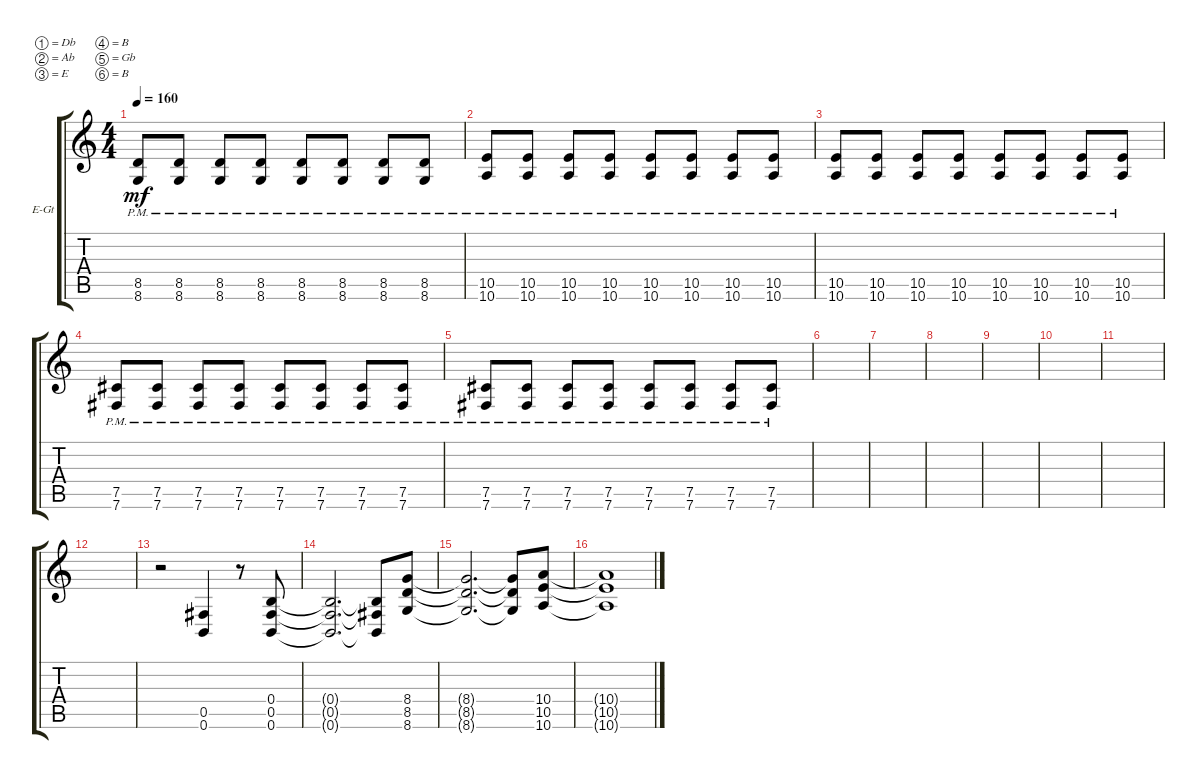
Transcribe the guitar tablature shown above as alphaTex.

\defaultSystemsLayout 4
\bracketExtendMode groupsimilarinstruments
\firstSystemTrackNameOrientation horizontal
\otherSystemsTrackNameOrientation horizontal
\track ("Electric Guitar" "E-Gt") {instrument distortionguitar}
\staff {score tabs}
\tuning (Db4 Ab3 E3 B2 Gb2 B1)
\ts (4 4)
\tempo 160
\clef g2
\ks c
(8.5{pm} 8.6{pm}).8{dy mf} (8.6{pm} 8.5{pm}).8 (8.5{pm} 8.6{pm}).8 (8.6{pm} 8.5{pm}).8 (8.5{pm} 8.6{pm}).8 (8.6{pm} 8.5{pm}).8 (8.5{pm} 8.6{pm}).8 (8.6{pm} 8.5{pm}).8 |
(10.5{pm} 10.6{pm}).8 (10.6{pm} 10.5{pm}).8 (10.5{pm} 10.6{pm}).8 (10.6{pm} 10.5{pm}).8 (10.5{pm} 10.6{pm}).8 (10.6{pm} 10.5{pm}).8 (10.5{pm} 10.6{pm}).8 (10.6{pm} 10.5{pm}).8 |
(10.5{pm} 10.6{pm}).8 (10.6{pm} 10.5{pm}).8 (10.5{pm} 10.6{pm}).8 (10.6{pm} 10.5{pm}).8 (10.5{pm} 10.6{pm}).8 (10.6{pm} 10.5{pm}).8 (10.5{pm} 10.6{pm}).8 (10.6{pm} 10.5{pm}).8 |
(7.5{pm} 7.6{pm}).8 (7.6{pm} 7.5{pm}).8 (7.5{pm} 7.6{pm}).8 (7.6{pm} 7.5{pm}).8 (7.5{pm} 7.6{pm}).8 (7.6{pm} 7.5{pm}).8 (7.6{pm} 7.5{pm}).8 (7.5{pm} 7.6{pm}).8 |
(7.6{pm} 7.5{pm}).8 (7.5{pm} 7.6{pm}).8 (7.6{pm} 7.5{pm}).8 (7.5{pm} 7.6{pm}).8 (7.6{pm} 7.5{pm}).8 (7.5{pm} 7.6{pm}).8 (7.6{pm} 7.5{pm}).8 (7.5{pm} 7.6{pm}).8 |
|
|
|
|
|
|
|
r.2 (0.6 0.5).4 r.8 (0.5 0.6 0.4).8 |
(0.6{t} 0.5{t} 0.4{t}).2{d} (0.4{t} 0.5{t} 0.6{t}).8 (8.6 8.5 8.4).8 |
(8.6{t} 8.5{t} 8.4{t}).2{d} (8.4{t} 8.5{t} 8.6{t}).8 (10.6 10.5 10.4).8 |
(10.4{t} 10.5{t} 10.6{t}).1
